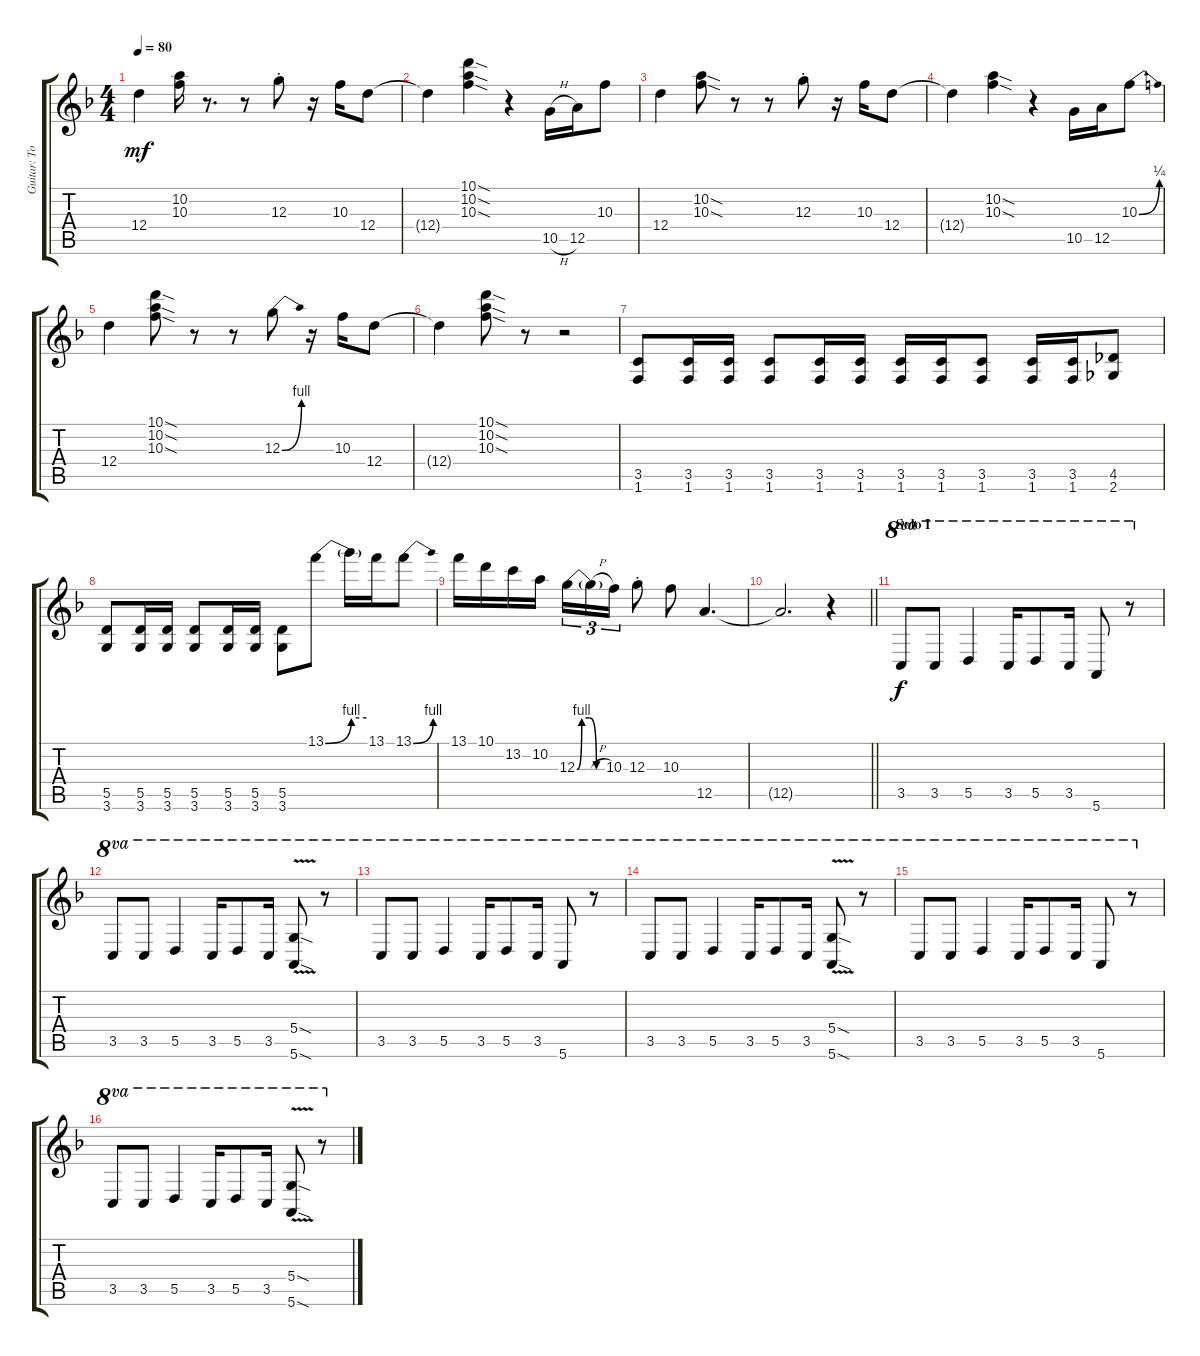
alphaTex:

\track ("Guitar: Tony" "Guitar: To") {instrument distortionguitar}
\staff {score tabs}
\tuning (E4 B3 G3 D3 A2 E2) {hide}
\ts (4 4)
\tempo 80
\clef g2
\ks f
12.4.4{dy mf} (10.2 10.3).16 r.8{d} r.8 12.3{st}.8 r.16 10.3.16 12.4.8 |
12.4{t}.4 (10.1{sod} 10.2{sod} 10.3{sod}).4 r.4 10.5{h}.16 12.5.16 10.3.8 |
12.4.4 (10.2{sod} 10.3{sod}).8 r.8 r.8 12.3{st}.8 r.16 10.3.16 12.4.8 |
12.4{t}.4 (10.2{sod} 10.3{sod}).4 r.4 10.5.16 12.5.16 10.3{be (bend 0 0 60 1)}.8 |
12.4.4 (10.1{sod} 10.2{sod} 10.3{sod}).8 r.8 r.8 12.3{be (bend 0 0 60 4)}.8 r.16 10.3.16 12.4.8 |
12.4{t}.4 (10.1{sod} 10.2{sod} 10.3{sod}).8 r.8 r.2 |
(3.5 1.6).8 (3.5 1.6).16 (3.5 1.6).16 (3.5 1.6).8 (3.5 1.6).16 (3.5 1.6).16 (3.5 1.6).16 (3.5 1.6).16 (3.5 1.6).8 (3.5 1.6).16 (3.5 1.6).16 (4.5 2.6).8 |
(5.5 3.6).8 (5.5 3.6).16 (5.5 3.6).16 (5.5 3.6).8 (5.5 3.6).16 (5.5 3.6).16 (5.5 3.6).8 13.1{be (bend 0 0 60 4)}.8 13.1{be (hold 0 4 60 4) t}.16 13.1.16 13.1{be (bend 0 0 60 4)}.8 |
13.1.16 10.1.16 13.2.16 10.2.16 12.3{be (custom 0 0 10 4 25 4 40 0 60 0)}.16{tu (3 2)} 12.3{h t}.16{tu (3 2)} 10.3.16{tu (3 2)} 12.3{st}.8 10.3.8 12.5.4{d} |
\barLineRight lightlight
12.5{t}.2{d} r.4 |
\section ("" "Solo I")
3.5.8{ot 8va dy f} 3.5.8{ot 8va} 5.5.4{ot 8va} 3.5.16{ot 8va} 5.5.8{ot 8va} 3.5.16{ot 8va} 5.6.8{ot 8va} r.8{ot 8va} |
3.5.8{ot 8va} 3.5.8{ot 8va} 5.5.4{ot 8va} 3.5.16{ot 8va} 5.5.8{ot 8va} 3.5.16{ot 8va} (5.4{v sod} 5.6{sod}).8{ot 8va} r.8{ot 8va} |
3.5.8{ot 8va} 3.5.8{ot 8va} 5.5.4{ot 8va} 3.5.16{ot 8va} 5.5.8{ot 8va} 3.5.16{ot 8va} 5.6.8{ot 8va} r.8{ot 8va} |
3.5.8{ot 8va} 3.5.8{ot 8va} 5.5.4{ot 8va} 3.5.16{ot 8va} 5.5.8{ot 8va} 3.5.16{ot 8va} (5.4{v sod} 5.6{sod}).8{ot 8va} r.8{ot 8va} |
3.5.8{ot 8va} 3.5.8{ot 8va} 5.5.4{ot 8va} 3.5.16{ot 8va} 5.5.8{ot 8va} 3.5.16{ot 8va} 5.6.8{ot 8va} r.8{ot 8va} |
3.5.8{ot 8va} 3.5.8{ot 8va} 5.5.4{ot 8va} 3.5.16{ot 8va} 5.5.8{ot 8va} 3.5.16{ot 8va} (5.4{v sod} 5.6{sod}).8{ot 8va} r.8{ot 8va}
